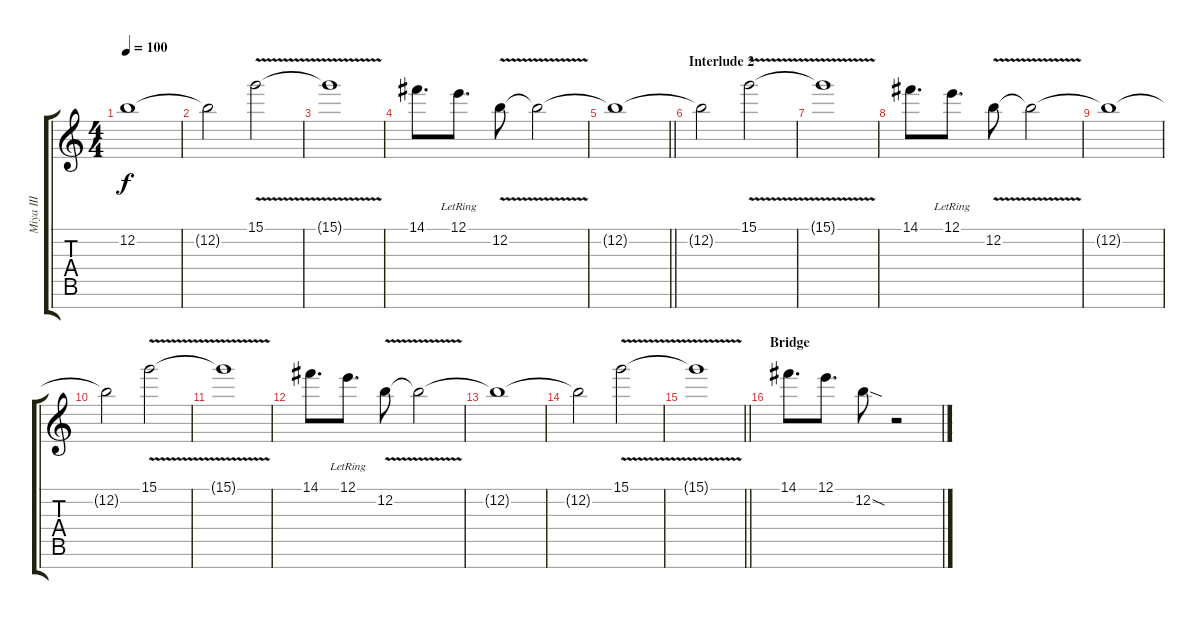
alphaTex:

\track ("Miya III" "Miya III") {instrument overdrivenguitar}
\staff {score tabs}
\tuning (E4 B3 G3 D3 A2 E2 B1) {hide}
\ts (4 4)
\tempo 100
\clef g2
\ks c
12.2{t}.1{dy f} |
12.2{t}.2 15.1{v}.2 |
15.1{t}.1 |
14.1.8{d} 12.1{lr}.8{d} 12.2{v}.8 12.2{t}.2 |
\barLineRight lightlight
12.2{t}.1 |
\section ("" "Interlude 2")
12.2{t}.2 15.1{v}.2 |
15.1{t}.1 |
14.1.8{d} 12.1{lr}.8{d} 12.2{v}.8 12.2{t}.2 |
12.2{t}.1 |
12.2{t}.2 15.1{v}.2 |
15.1{t}.1 |
14.1.8{d} 12.1{lr}.8{d} 12.2{v}.8 12.2{t}.2 |
12.2{t}.1 |
12.2{t}.2 15.1{v}.2 |
\barLineRight lightlight
15.1{t}.1 |
\section ("" "Bridge")
14.1.8{d} 12.1.8{d} 12.2{sod}.8 r.2
